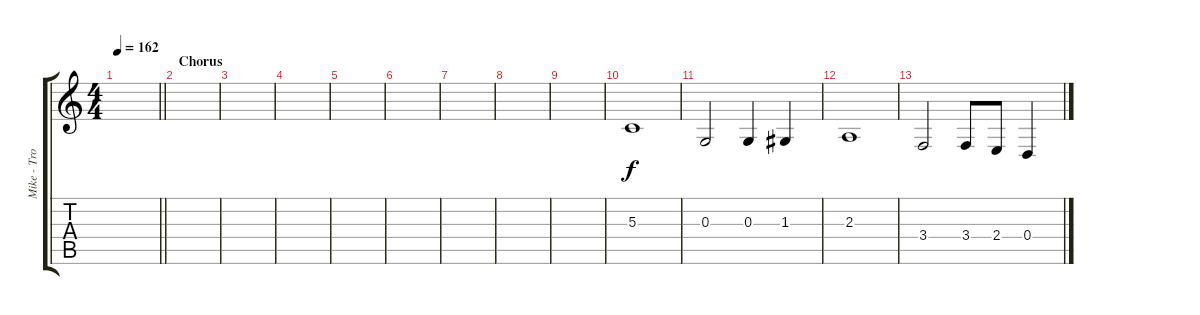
\track ("Mike - Trombone" "Mike - Tro") {instrument trombone}
\staff {score tabs}
\tuning (E4 B3 G3 D3 A2 E2) {hide}
\ts (4 4)
\tempo 162
\clef g2
\barLineRight lightlight
\ks c
|
\section ("" "Chorus")
|
|
|
|
|
|
|
|
5.3.1 |
0.3.2 0.3.4 1.3.4 |
2.3.1 |
3.4.2 3.4.8 2.4.8 0.4.4
